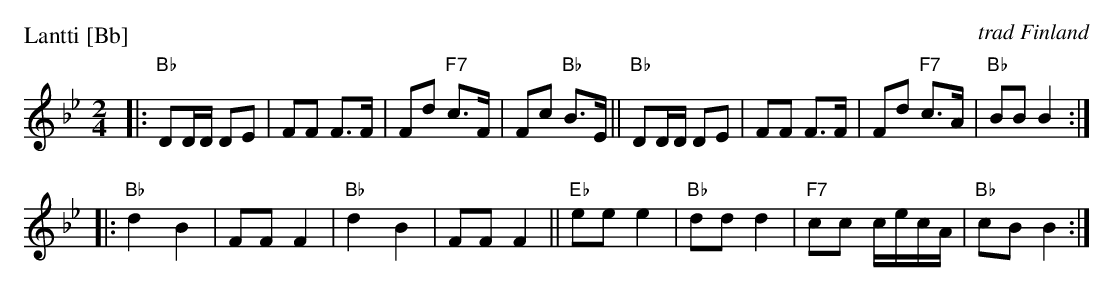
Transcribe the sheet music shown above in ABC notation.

X:1
P: Lantti [Bb]
O: trad Finland
M: 2/4
L: 1/16
K: Bb
|: "Bb"D2DD D2E2 | F2F2 F3F | F2d2 "F7"c3F | F2c2 "Bb"B3E \
|| "Bb"D2DD D2E2 | F2F2 F3F | F2d2 "F7"c3A | "Bb"B2B2 B4 :|
|: "Bb"d4 B4 | F2F2 F4 | "Bb"d4 B4 | F2F2 F4 \
|| "Eb"e2e2 e4 | "Bb"d2d2 d4 | "F7"c2c2 cecA | "Bb"c2B2 B4 :|
